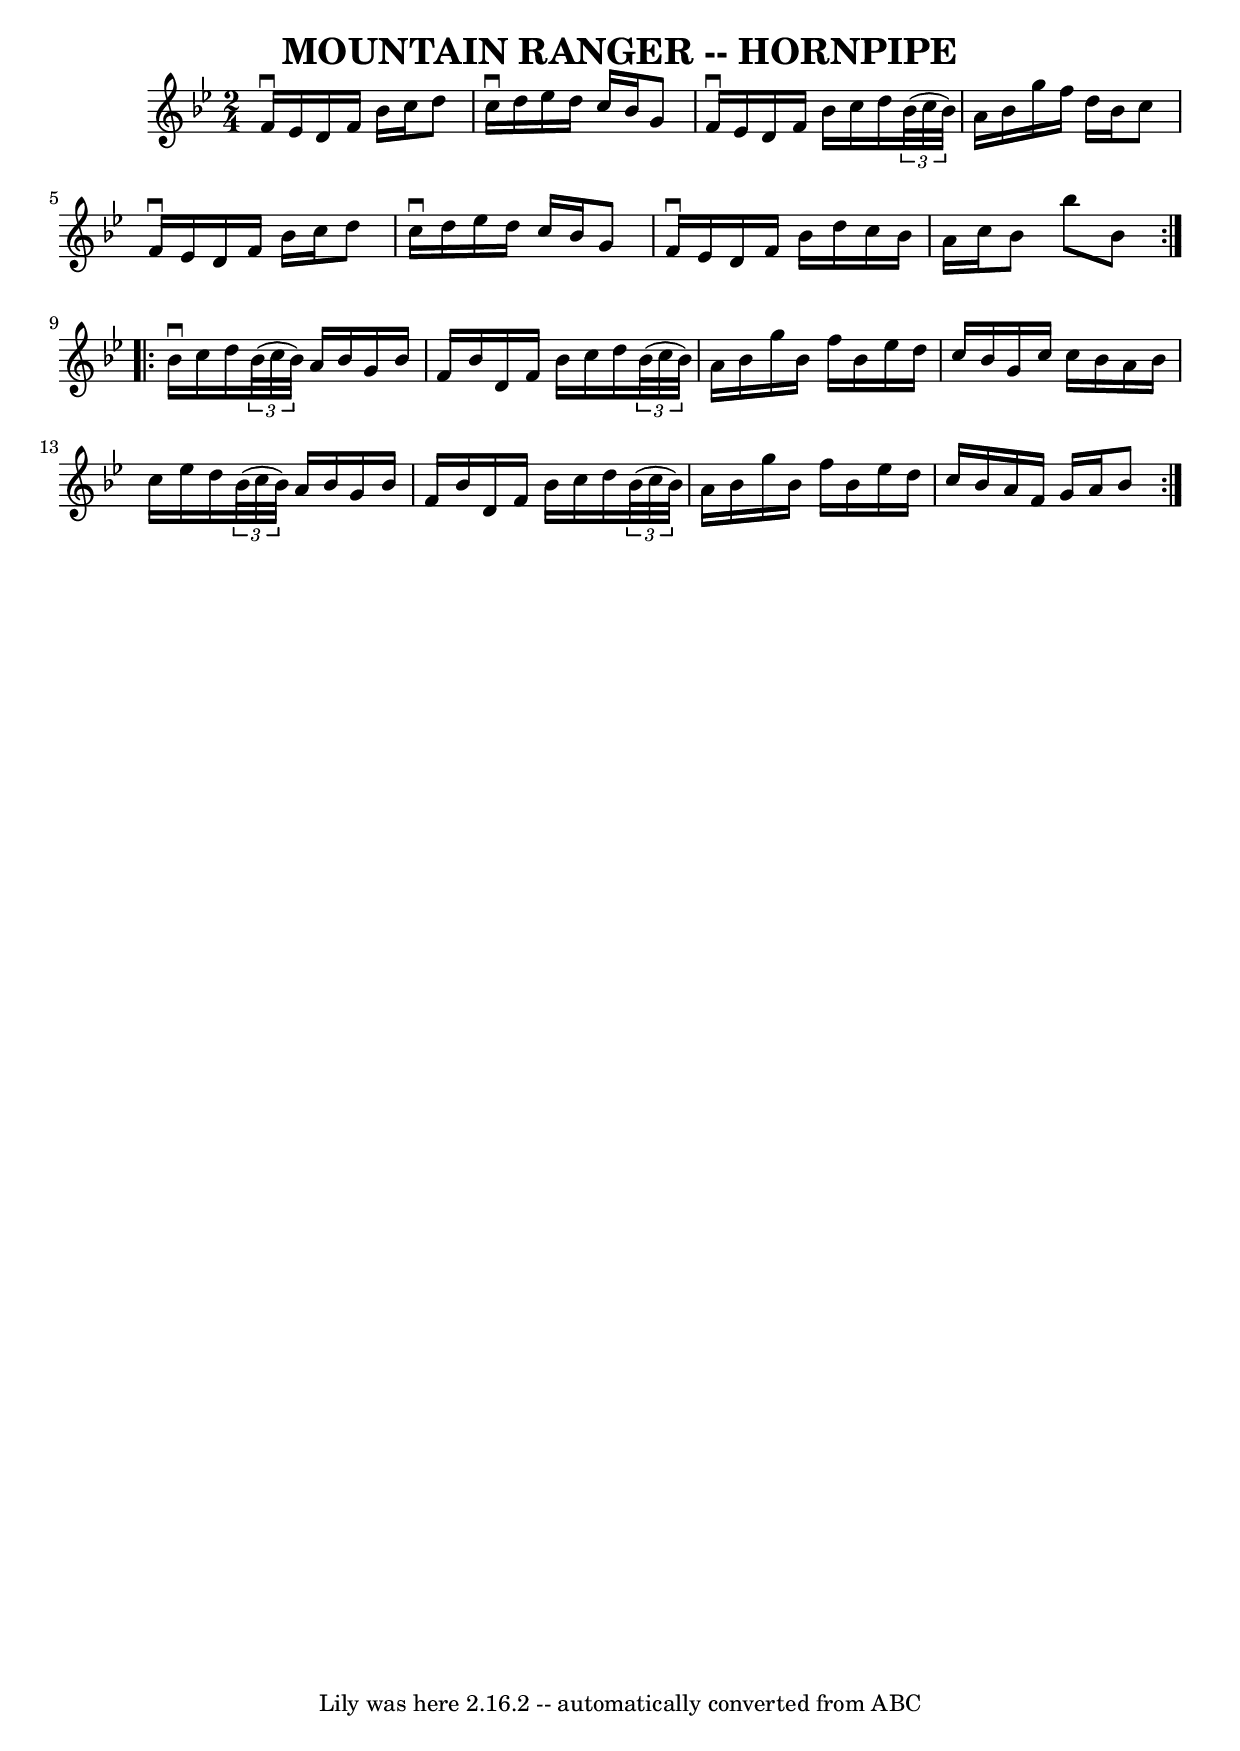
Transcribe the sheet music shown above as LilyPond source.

\version "2.16.2"
\include "Mammoth.ily"
\header {
  %% book = "Ryan's Mammoth Collection of Fiddle Tunes"
 crossRefNumber = "1"
 footnotes = "\\\\\\\\MOUNTAIN RANGER. (First couple cross over.) First lady down the centre with\\\\2d gent, and back. (Same time.) First gent balance with 2d lady, and turn.\\\\First gent down the centre with 2d lady, and back. (Same time.) First lady\\\\balance to 2d gent, and turn.  First couple down the centre and back, cast off.\\\\Ladies' chain."
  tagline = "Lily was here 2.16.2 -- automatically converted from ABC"
  title = "MOUNTAIN RANGER -- HORNPIPE"

}
voicedefault =  {



  \repeat volta 2 {

    \time 2/4      \key bes \major f'16^\downbow ees'16         |
 d'16 f'16 bes'16 c''16 d''8 c''16^\downbow d''16     |
 ees''16 d''16 c''16 bes'16 g'8 f'16^\downbow ees'16      |
 d'16 f'16 bes'16 c''16 d''16    \times 2/3 { bes'32 (
						 c''32 bes'32)  					       } a'16 bes'16     |
 g''16 f''16 d''16 bes'16 c''8 f'16^\downbow ees'16  |  |
 d'16 f'16 bes'16 c''16 d''8 c''16^\downbow d''16     |
 ees''16 d''16 c''16 bes'16 g'8 f'16^\downbow ees'16      |
 d'16 f'16 bes'16 d''16 c''16 bes'16 a'16 c''16   |
 bes'8 bes''8 bes'8    
  }     
  \repeat volta 2 { bes'16^\downbow c''16         |
 d''16    \times 2/3 { bes'32 (c''32    
			 bes'32)  			} a'16 bes'16 g'16 bes'16 f'16 bes'16     |
    
 d'16 f'16 bes'16 c''16 d''16    \times 2/3 { bes'32 (c''32    
						 bes'32)  					       } a'16 bes'16     |
 g''16 bes'16 f''16 bes'16 ees''16 d''16 c''16 bes'16     |
 g'16 c''16 c''16 bes'16 a'16 bes'16 c''16 ees''16    |  |
 d''16   
    \times 2/3 { bes'32 (c''32 bes'32) 
	       } a'16 bes'16 g'16 bes'16 f'16 bes'16     |
 d'16 f'16 bes'16 c''16 d''16 
    \times 2/3 { bes'32 (c''32 bes'32)  	       } a'16 bes'16     |
 g''16 bes'16 f''16 bes'16 ees''16 d''16 c''16 bes'16      |
 a'16 f'16 g'16 a'16 bes'8    
  }   

}

\score{
  <<

    \context Staff="default"
    {
      \voicedefault 
      
    }

  >>
  \layout {
    
  }
  \midi {
  }

}
